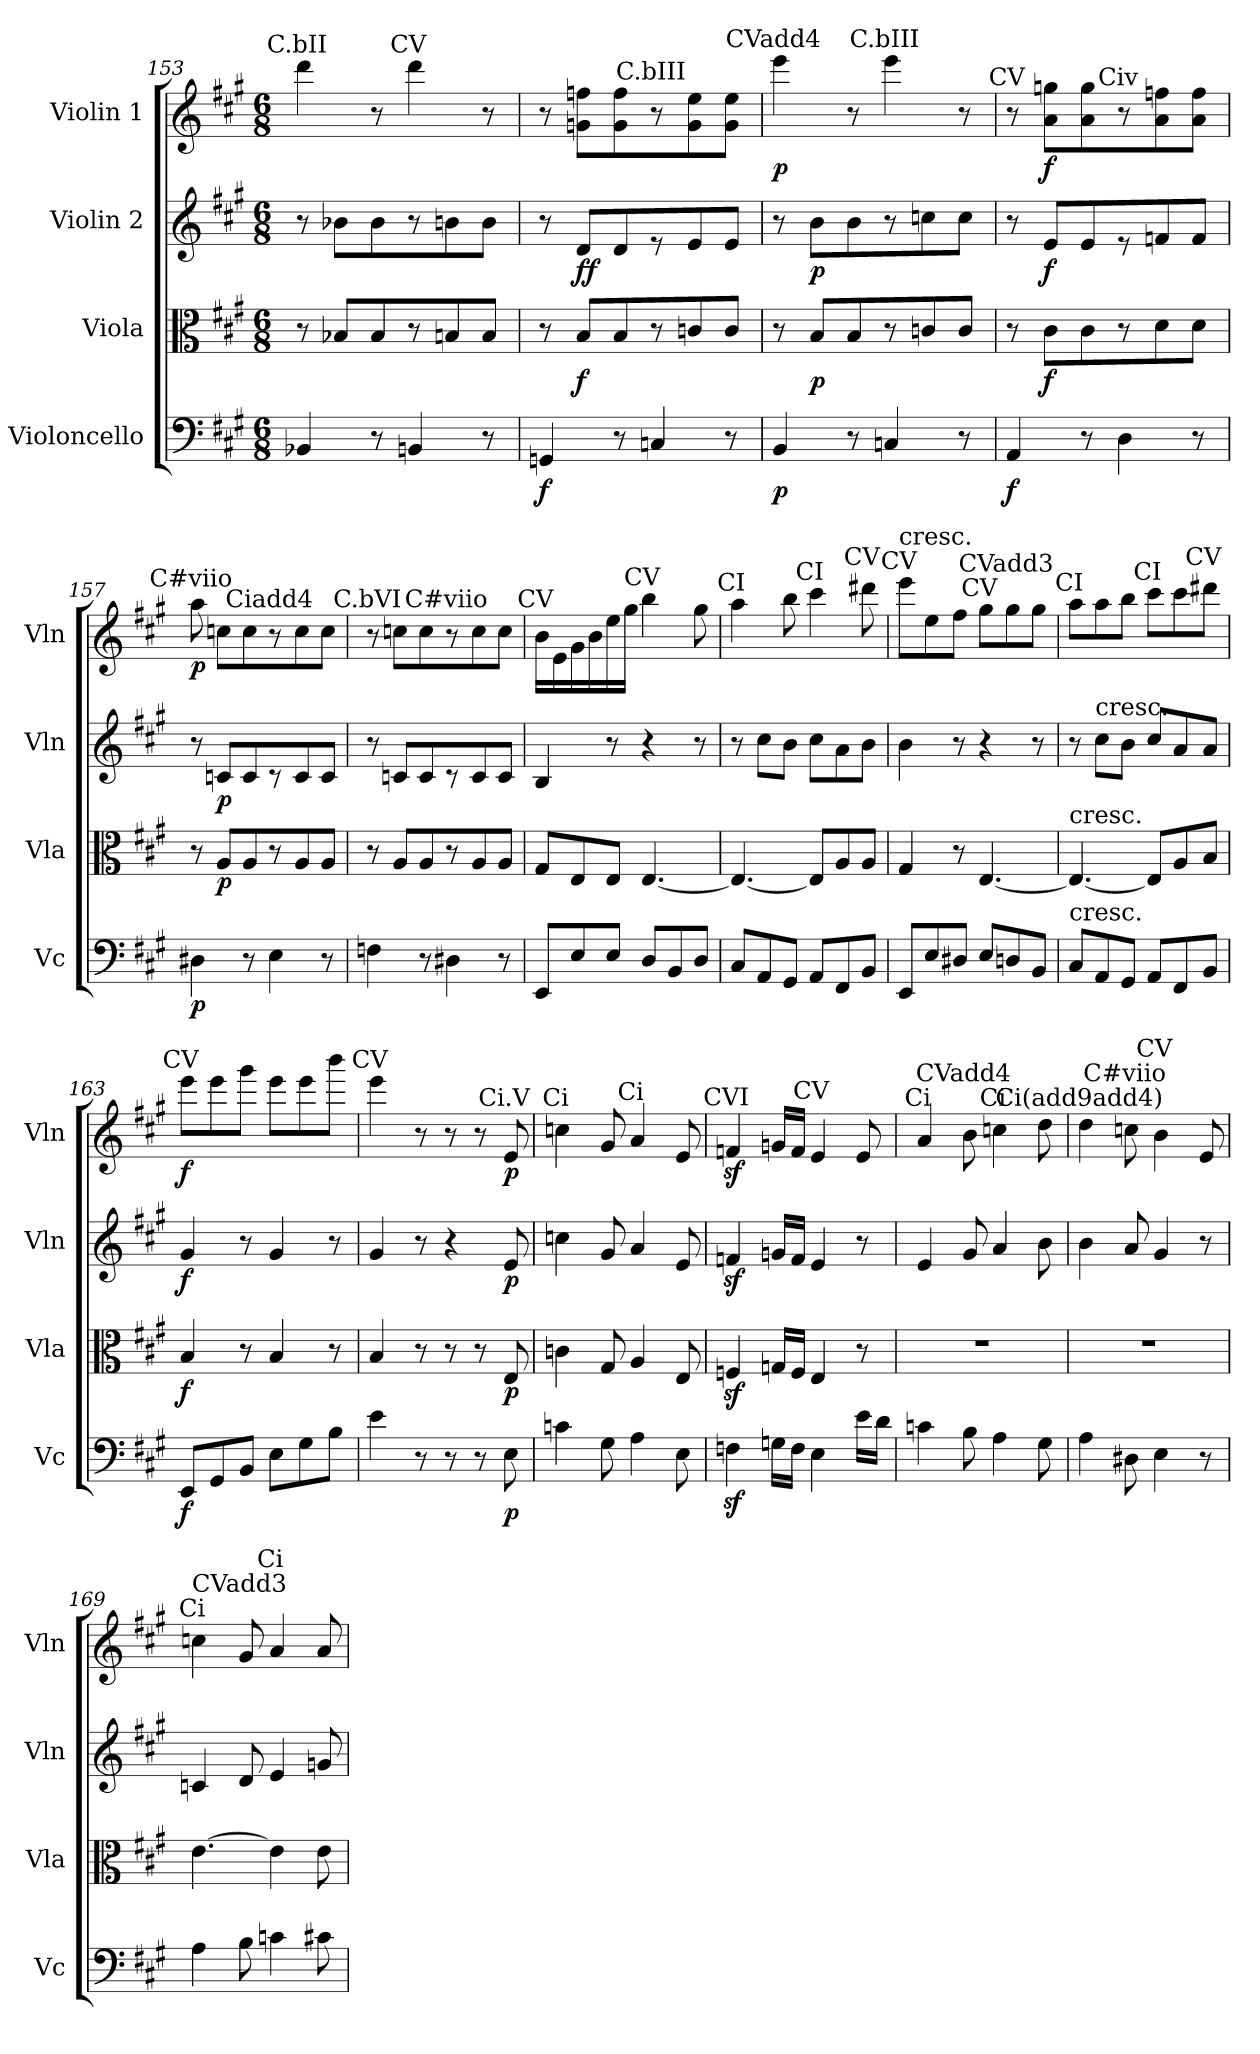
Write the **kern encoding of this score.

**kern	**dynam	**kern	**dynam	**kern	**dynam	**kern	**dynam
*part4	*part4	*part3	*part3	*part2	*part2	*part1	*part1
*staff4	*staff4	*staff3	*staff3	*staff2	*staff2	*staff1	*staff1
*I"Violoncello	*	*I"Viola	*	*I"Violin 2	*	*I"Violin 1	*
*I'Vc	*	*I'Vla	*	*I'Vln	*	*I'Vln	*
*clefF4	*	*clefC3	*	*clefG2	*	*clefG2	*
*k[f#c#g#]	*	*k[f#c#g#]	*	*k[f#c#g#]	*	*k[f#c#g#]	*
*A:	*	*A:	*	*A:	*	*A:	*
*M6/8	*	*M6/8	*	*M6/8	*	*M6/8	*
=153	=153	=153	=153	=153	=153	=153	=153
!	!	!	!	!	!	!LO:TX:a:cj:t=C.bII	!
4BB-X/	.	8r	.	8r	.	4ddd\	.
.	.	8B-X/L	.	8b-X\L	.	.	.
8r	.	8B-/	.	8b-\	.	8r	.
!	!	!	!	!	!	!LO:TX:a:cj:t=CV	!
4BBn/	.	8r	.	8r	.	4ddd\	.
.	.	8Bn/	.	8bn\	.	.	.
8r	.	8B/J	.	8b\J	.	8r	.
=154	=154	=154	=154	=154	=154	=154	=154
!	!LO:DY:b	!	!	!	!	!	!
4GGn/	f	8r	.	8r	.	8r	.
!	!	!	!LO:DY:b	!	!LO:DY:b	!	!
!	!	!	!	!	!LO:DY:n=1:b	!	!
.	.	8B/L	f	8d/L	f f	8gn\ 8ffn\L	.
8r	.	8B/	.	8d/	.	8g\ 8ff\	.
!	!	!	!	!	!	!LO:TX:a:cj:t=C.bIII	!
4Cn/	.	8r	.	8r	.	8r	.
.	.	8cn/	.	8e/	.	8g\ 8ee\	.
8r	.	8c/J	.	8e/J	.	8g\ 8ee\J	.
=155	=155	=155	=155	=155	=155	=155	=155
!	!	!	!	!	!	!LO:TX:a:cj:t=CVadd4	!
!	!LO:DY:b	!	!	!	!	!	!LO:DY:b
4BB/	p	8r	.	8r	.	4eee\	p
!	!	!	!LO:DY:b	!	!LO:DY:b	!	!
.	.	8B/L	p	8b\L	p	.	.
8r	.	8B/	.	8b\	.	8r	.
!	!	!	!	!	!	!LO:TX:a:cj:t=C.bIII	!
4Cn/	.	8r	.	8r	.	4eee\	.
.	.	8cn/	.	8ccn\	.	.	.
8r	.	8c/J	.	8cc\J	.	8r	.
!!LO:PB:g=z
=156	=156	=156	=156	=156	=156	=156	=156
!	!	!	!	!	!	!LO:TX:a:cj:t=CV	!
!	!LO:DY:b	!	!	!	!	!	!
4AA/	f	8r	.	8r	.	8r	.
!	!	!	!LO:DY:b	!	!LO:DY:b	!	!LO:DY:b
.	.	8c#\L	f	8e/L	f	8a\ 8ggn\L	f
8r	.	8c#\	.	8e/	.	8a\ 8gg\	.
!	!	!	!	!	!	!LO:TX:a:cj:t=Civ	!
4D\	.	8r	.	8r	.	8r	.
.	.	8d\	.	8fn/	.	8a\ 8ffn\	.
8r	.	8d\J	.	8f/J	.	8a\ 8ff\J	.
=157	=157	=157	=157	=157	=157	=157	=157
!	!	!	!	!	!	!LO:TX:a:cj:t=C#viio	!
!	!LO:DY:b	!	!	!	!	!	!LO:DY:b
4D#X\	p	8r	.	8r	.	8aa\	p
!	!	!	!LO:DY:b	!	!LO:DY:b	!	!
.	.	8A/L	p	8cn/L	p	8ccn\L	.
8r	.	8A/	.	8c/	.	8cc\	.
!	!	!	!	!	!	!LO:TX:a:cj:t=Ciadd4	!
4E\	.	8r	.	8r	.	8r	.
.	.	8A/	.	8c/	.	8cc\	.
8r	.	8A/J	.	8c/J	.	8cc\J	.
=158	=158	=158	=158	=158	=158	=158	=158
!	!	!	!	!	!	!LO:TX:a:cj:t=C.bVI	!
4Fn\	.	8r	.	8r	.	8r	.
.	.	8A/L	.	8cn/L	.	8ccn\L	.
8r	.	8A/	.	8c/	.	8cc\	.
!	!	!	!	!	!	!LO:TX:a:cj:t=C#viio	!
4D#X\	.	8r	.	8r	.	8r	.
.	.	8A/	.	8c/	.	8cc\	.
8r	.	8A/J	.	8c/J	.	8cc\J	.
=159	=159	=159	=159	=159	=159	=159	=159
!	!	!	!	!	!	!LO:TX:a:cj:t=CV	!
8EE/L	.	8G#/L	.	4B/	.	16b\LL	.
.	.	.	.	.	.	16e\	.
8E/	.	8E/	.	.	.	16g#\	.
.	.	.	.	.	.	16b\	.
8E/J	.	8E/J	.	8r	.	16ee\	.
.	.	.	.	.	.	16gg#\JJ	.
!	!	!	!	!	!	!LO:TX:a:cj:t=CV	!
8D/L	.	[4.E/	.	4r	.	4bb\	.
8BB/	.	.	.	.	.	.	.
8D/J	.	.	.	8r	.	8gg#\	.
!!LO:LB:g=z
=160	=160	=160	=160	=160	=160	=160	=160
!	!	!	!	!	!	!LO:TX:a:cj:t=CI	!
8C#/L	.	4.E/_	.	8r	.	4aa\	.
8AA/	.	.	.	8cc#\L	.	.	.
8GG#/J	.	.	.	8b\J	.	8bb\	.
!	!	!	!	!	!	!LO:TX:a:cj:t=CI	!
8AA/L	.	8E/L]	.	8cc#\L	.	4ccc#\	.
8FF#/	.	8A/	.	8a\	.	.	.
!	!	!	!	!	!	!LO:TX:a:cj:t=CV	!
8BB/J	.	8A/J	.	8b\J	.	8ddd#X\	.
=161	=161	=161	=161	=161	=161	=161	=161
!	!	!	!	!	!	!LO:TX:a:cj:t=CV	!
!	!	!	!	!	!	!LO:TX:a:t=cresc.	!
8EE/L	.	4G#/	.	4b\	.	8eee\L	.
8E/	.	.	.	.	.	8ee\	.
8D#X/J	.	8r	.	8r	.	8ff#\J	.
!	!	!	!	!	!	!LO:TX:a:cj:t=CV	!
8E/L	.	[4.E/	.	4r	.	8gg#\L	.
!	!	!	!	!	!	!LO:TX:a:cj:t=CVadd3	!
8Dn/	.	.	.	.	.	8gg#\	.
8BB/J	.	.	.	8r	.	8gg#\J	.
=162	=162	=162	=162	=162	=162	=162	=162
!	!	!	!	!	!	!LO:TX:a:cj:t=CI	!
!	!	!LO:TX:a:t=cresc.	!	!	!	!	!
!LO:TX:a:t=cresc.	!	!	!	!	!	!	!
8C#/L	.	4.E/_	.	8r	.	8aa\L	.
!	!	!	!	!LO:TX:a:t=cresc.	!	!	!
8AA/	.	.	.	8cc#\L	.	8aa\	.
8GG#/J	.	.	.	8b\J	.	8bb\J	.
!	!	!	!	!	!	!LO:TX:a:cj:t=CI	!
8AA/L	.	8E/L]	.	8cc#/L	.	8ccc#\L	.
8FF#/	.	8A/	.	8a/	.	8ccc#\	.
!	!	!	!	!	!	!LO:TX:a:cj:t=CV	!
8BB/J	.	8B/J	.	8a/J	.	8ddd#X\J	.
=163	=163	=163	=163	=163	=163	=163	=163
!	!	!	!	!	!	!LO:TX:a:cj:t=CV	!
!	!LO:DY:b	!	!LO:DY:b	!	!LO:DY:b	!	!LO:DY:b
8EE/L	f	4B/	f	4g#/	f	8eee\L	f
8GG#/	.	.	.	.	.	8eee\	.
8BB/J	.	8r	.	8r	.	8ggg#\J	.
8E\L	.	4B/	.	4g#/	.	8eee\L	.
8G#\	.	.	.	.	.	8eee\	.
8B\J	.	8r	.	8r	.	8bbb\J	.
!!LO:PB:g=z
=164	=164	=164	=164	=164	=164	=164	=164
!	!	!	!	!	!	!LO:TX:a:cj:t=CV	!
4e\	.	4B/	.	4g#/	.	4eee\	.
8r	.	8r	.	8r	.	8r	.
8r	.	8r	.	4r	.	8r	.
8r	.	8r	.	.	.	8r	.
!	!	!	!	!	!	!LO:TX:a:cj:t=Ci.V	!
!	!LO:DY:b	!	!LO:DY:b	!	!LO:DY:b	!	!LO:DY:b
8E\	p	8E/	p	8e/	p	8e/	p
!!LO:LB:g=z
=165	=165	=165	=165	=165	=165	=165	=165
!	!	!	!	!	!	!LO:TX:a:cj:t=Ci	!
4cn\	.	4cn\	.	4ccn\	.	4ccn\	.
8G#\	.	8G#/	.	8g#/	.	8g#/	.
!	!	!	!	!	!	!LO:TX:a:cj:t=Ci	!
4A\	.	4A/	.	4a/	.	4a/	.
8E\	.	8E/	.	8e/	.	8e/	.
=166	=166	=166	=166	=166	=166	=166	=166
!	!	!	!	!	!	!LO:TX:a:cj:t=CVI	!
4Fnz<\	.	4Fnz</	.	4fnz</	.	4fnz</	.
16Gn\LL	.	16Gn/LL	.	16gn/LL	.	16gn/LL	.
16F\JJ	.	16F/JJ	.	16f/JJ	.	16f/JJ	.
!	!	!	!	!	!	!LO:TX:a:cj:t=CV	!
4E\	.	4E/	.	4e/	.	4e/	.
16e\LL	.	8r	.	8r	.	8e/	.
16d\JJ	.	.	.	.	.	.	.
=167	=167	=167	=167	=167	=167	=167	=167
!	!	!	!	!	!	!LO:TX:a:cj:t=Ci	!
4cn\	.	2.r	.	4e/	.	4a/	.
!	!	!	!	!	!	!LO:TX:a:cj:t=CVadd4	!
8B\	.	.	.	8g#/	.	8b\	.
!	!	!	!	!	!	!LO:TX:a:cj:t=Ci	!
4A\	.	.	.	4a/	.	4ccn\	.
8G#\	.	.	.	8b\	.	8dd\	.
=168	=168	=168	=168	=168	=168	=168	=168
!	!	!	!	!	!	!LO:TX:a:cj:t=Ci(add9add4)	!
4A\	.	2.r	.	4b\	.	4dd\	.
!	!	!	!	!	!	!LO:TX:a:cj:t=C#viio	!
8D#X\	.	.	.	8a/	.	8ccn\	.
!	!	!	!	!	!	!LO:TX:a:cj:t=CV	!
4E\	.	.	.	4g#/	.	4b\	.
8r	.	.	.	8r	.	8e/	.
!!LO:PB:g=z
=169	=169	=169	=169	=169	=169	=169	=169
!	!	!	!	!	!	!LO:TX:a:cj:t=Ci	!
4A\	.	[4.e\	.	4cn/	.	4ccn\	.
!	!	!	!	!	!	!LO:TX:a:cj:t=CVadd3	!
8B\	.	.	.	8d/	.	8g#/	.
!	!	!	!	!	!	!LO:TX:a:cj:t=Ci	!
4cn\	.	4e\]	.	4e/	.	4a/	.
8c#X\	.	8e\	.	8gn/	.	8a/	.
=	=	=	=	=	=	=	=
*-	*-	*-	*-	*-	*-	*-	*-
